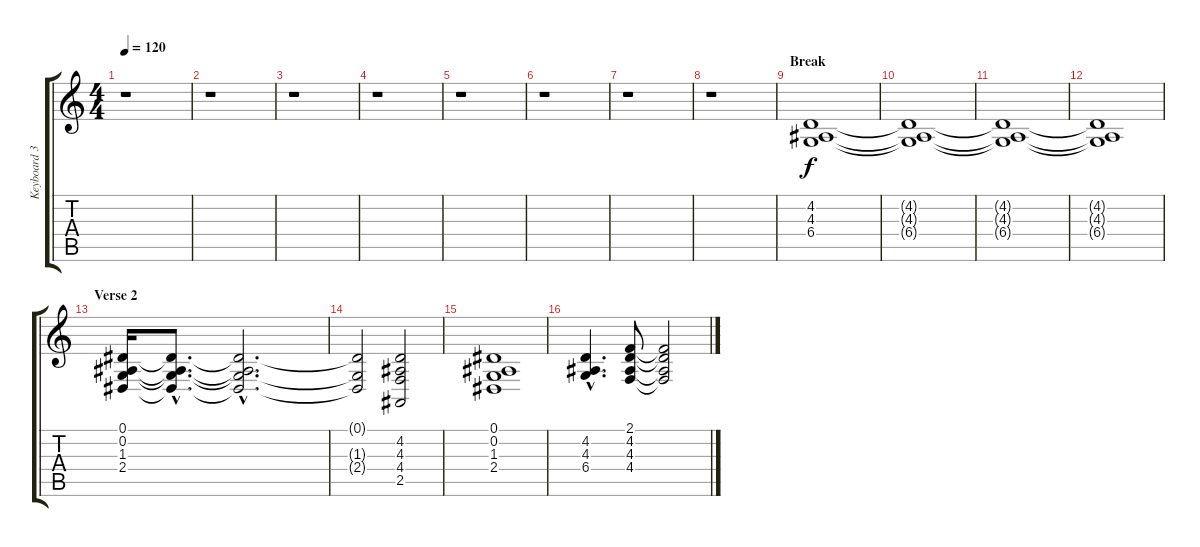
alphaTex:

\track ("Keyboard 3" "Keyboard 3") {instrument seashore}
\staff {score tabs}
\tuning (Eb4 Bb3 Gb3 Db3 Ab2 Eb2) {hide}
\ts (4 4)
\tempo 120
\clef g2
\ks c
r.1{dy f} |
r.1 |
r.1 |
r.1 |
r.1 |
r.1 |
r.1 |
r.1 |
\section ("" "Break")
(4.2 4.3 6.4).1{volume 6} |
(4.2{t} 4.3{t} 6.4{t}).1 |
(4.2{t} 4.3{t} 6.4{t}).1 |
(4.2{t} 4.3{t} 6.4{t}).1 |
\section ("" "Verse 2")
(0.1 0.2 1.3 2.4).16{volume 3 balance 5 instrument pad3polysynth} (0.1{hac t} 0.2{hac t} 1.3{hac t} 2.4{hac t}).8{d volume 5} (0.1{hac t} 0.2{hac t} 1.3{hac t} 2.4{hac t}).2{d} |
(0.1{t} 1.3{t} 2.4{t}).2 (4.2 4.3 4.4 2.5).2 |
(0.1 0.2 1.3 2.4).1 |
(4.2{hac} 4.3{hac} 6.4{hac}).4{d} (2.1 4.2 4.3 4.4).8 (2.1{t} 4.2{t} 4.3{t} 4.4{t}).2
